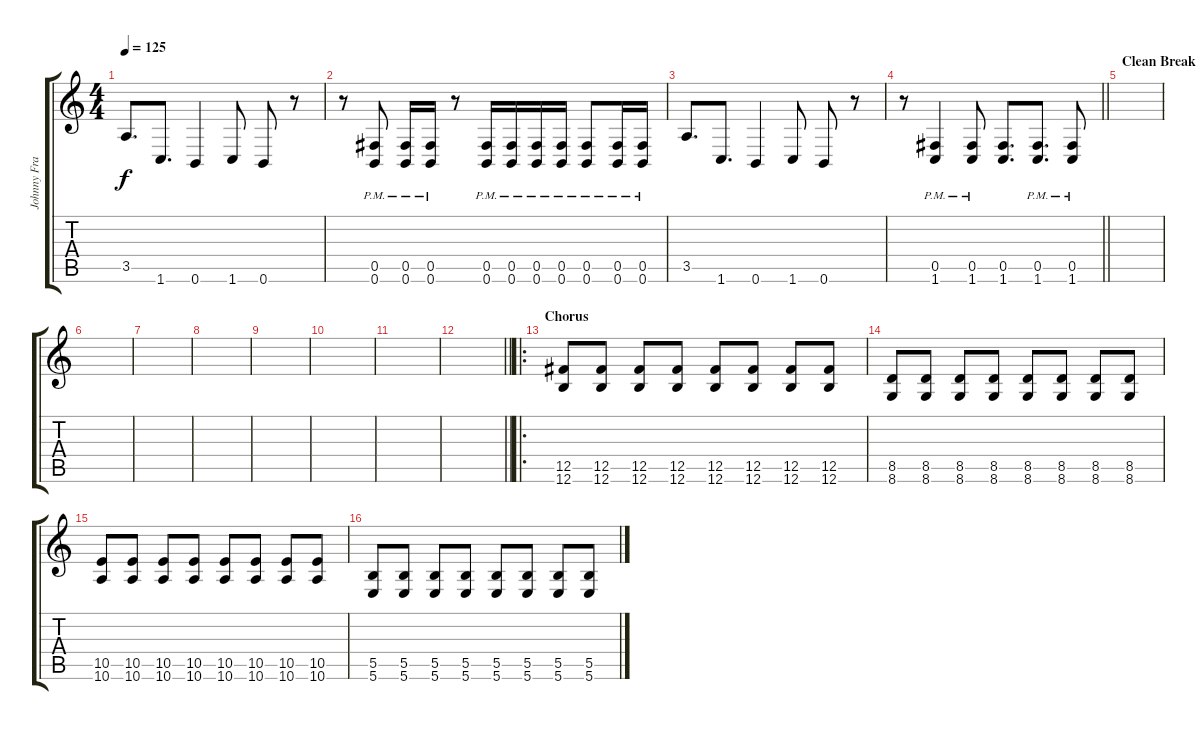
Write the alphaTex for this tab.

\track ("Johnny Franck" "Johnny Fra") {instrument distortionguitar}
\staff {score tabs}
\tuning (Db4 Ab3 E3 B2 Gb2 B1) {hide}
\ts (4 4)
\tempo 125
\clef g2
\ks c
3.5.8{d dy f} 1.6.8{d} 0.6.4 1.6.8 0.6.8 r.8 |
r.8 (0.5{pm} 0.6{pm}).8 (0.5{pm} 0.6{pm}).16 (0.5{pm} 0.6{pm}).16 r.8 (0.5{pm} 0.6{pm}).16 (0.5{pm} 0.6{pm}).16 (0.5{pm} 0.6{pm}).16 (0.5{pm} 0.6{pm}).16 (0.5{pm} 0.6{pm}).8 (0.5{pm} 0.6{pm}).16 (0.5{pm} 0.6{pm}).16 |
3.5.8{d} 1.6.8{d} 0.6.4 1.6.8 0.6.8 r.8 |
\barLineRight lightlight
r.8 (0.5{pm} 1.6{pm}).4 (0.5{pm} 1.6{pm}).8 (0.5 1.6).8{d} (0.5{pm} 1.6{pm}).8{d} (0.5{pm} 1.6{pm}).8 |
\section ("" "Clean Break")
|
|
|
|
|
|
|
\barLineRight lightlight
|
\ro
\section ("" "Chorus")
(12.5 12.6).8 (12.5 12.6).8 (12.5 12.6).8 (12.5 12.6).8 (12.5 12.6).8 (12.5 12.6).8 (12.5 12.6).8 (12.5 12.6).8 |
(8.5 8.6).8 (8.5 8.6).8 (8.5 8.6).8 (8.5 8.6).8 (8.5 8.6).8 (8.5 8.6).8 (8.5 8.6).8 (8.5 8.6).8 |
(10.5 10.6).8 (10.5 10.6).8 (10.5 10.6).8 (10.5 10.6).8 (10.5 10.6).8 (10.5 10.6).8 (10.5 10.6).8 (10.5 10.6).8 |
(5.5 5.6).8 (5.5 5.6).8 (5.5 5.6).8 (5.5 5.6).8 (5.5 5.6).8 (5.5 5.6).8 (5.5 5.6).8 (5.5 5.6).8
